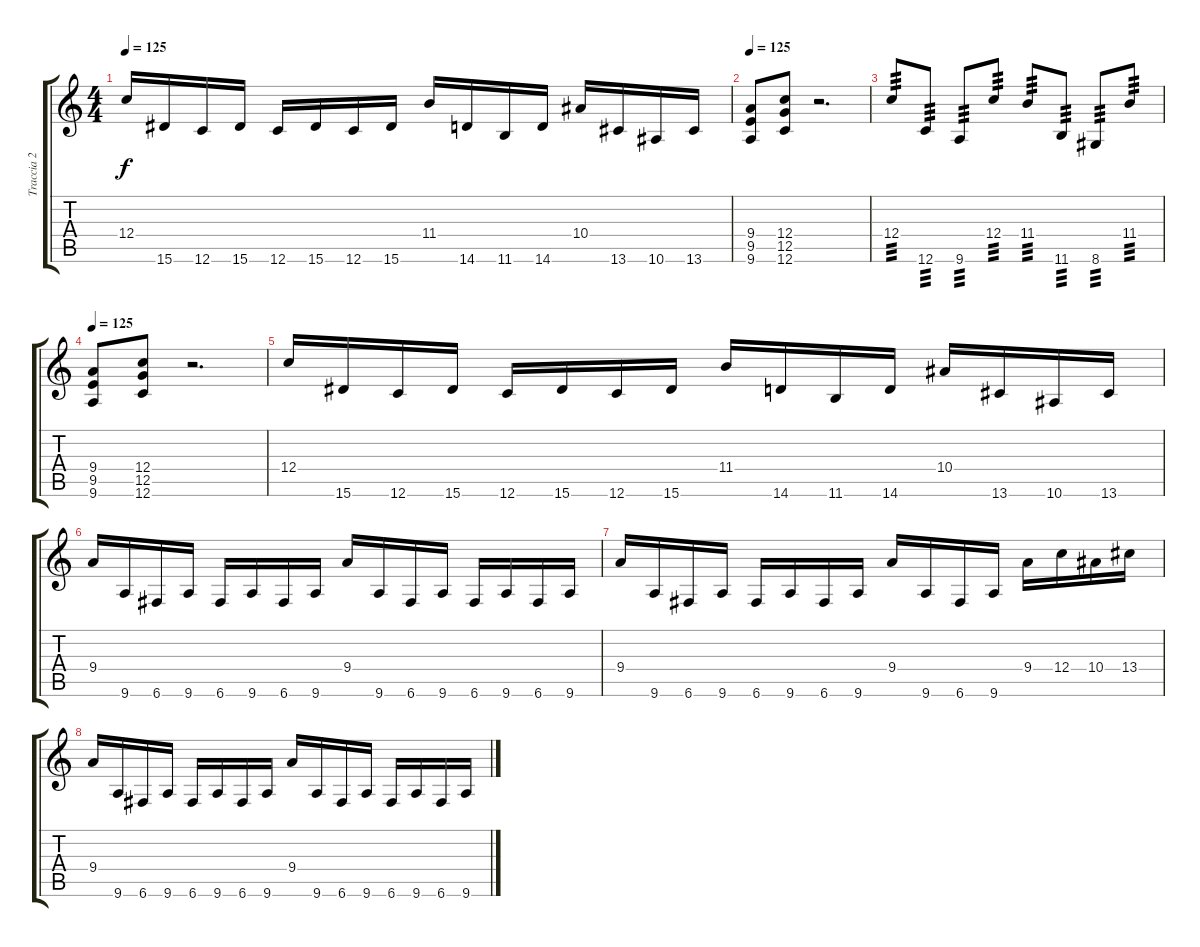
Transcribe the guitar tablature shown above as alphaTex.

\track ("Traccia 2" "Traccia 2") {instrument distortionguitar}
\staff {score tabs}
\tuning (D4 A3 F3 C3 G2 C2) {hide}
\ts (4 4)
\tempo 125
\clef g2
\ks c
12.4.16{dy f} 15.6.16 12.6.16 15.6.16 12.6.16 15.6.16 12.6.16 15.6.16 11.4.16 14.6.16 11.6.16 14.6.16 10.4.16 13.6.16 10.6.16 13.6.16 |
\tempo 125
(9.4 9.5 9.6).8 (12.4 12.5 12.6).8 r.2{d} |
12.4.8{tp 3} 12.6.8{tp 3} 9.6.8{tp 3} 12.4.8{tp 3} 11.4.8{tp 3} 11.6.8{tp 3} 8.6.8{tp 3} 11.4.8{tp 3} |
\tempo 125
(9.4 9.5 9.6).8 (12.4 12.5 12.6).8 r.2{d} |
12.4.16 15.6.16 12.6.16 15.6.16 12.6.16 15.6.16 12.6.16 15.6.16 11.4.16 14.6.16 11.6.16 14.6.16 10.4.16 13.6.16 10.6.16 13.6.16 |
9.4.16 9.6.16 6.6.16 9.6.16 6.6.16 9.6.16 6.6.16 9.6.16 9.4.16 9.6.16 6.6.16 9.6.16 6.6.16 9.6.16 6.6.16 9.6.16 |
9.4.16 9.6.16 6.6.16 9.6.16 6.6.16 9.6.16 6.6.16 9.6.16 9.4.16 9.6.16 6.6.16 9.6.16 9.4.16 12.4.16 10.4.16 13.4.16 |
9.4.16 9.6.16 6.6.16 9.6.16 6.6.16 9.6.16 6.6.16 9.6.16 9.4.16 9.6.16 6.6.16 9.6.16 6.6.16 9.6.16 6.6.16 9.6.16
